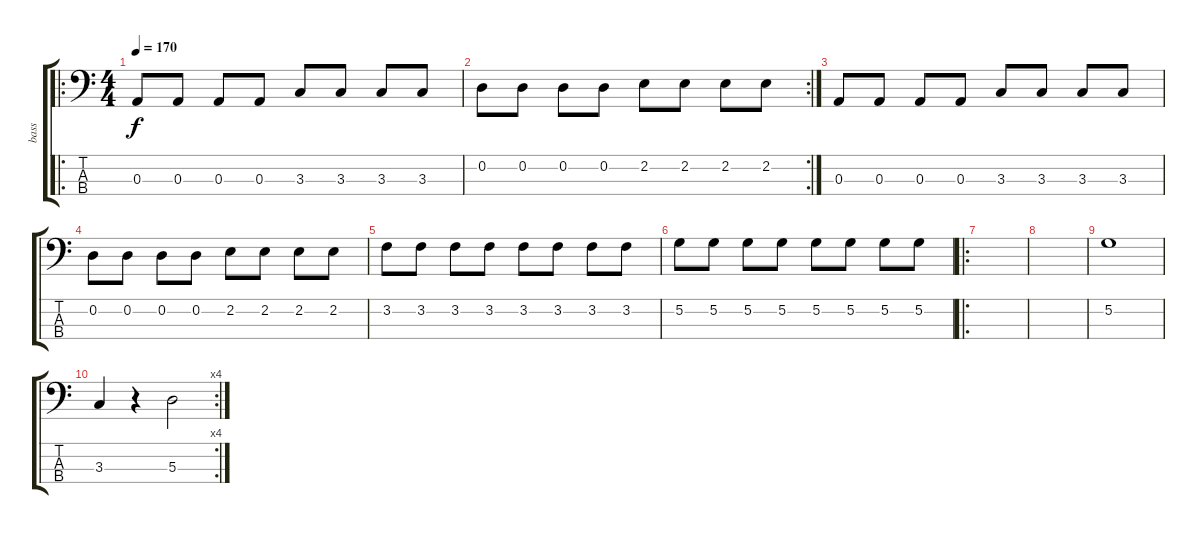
\track ("bass" "bass") {instrument electricbasspick}
\staff {score tabs}
\tuning (G2 D2 A1 E1) {hide}
\ro
\ts (4 4)
\tempo 170
\clef f4
\ks c
0.3.8{dy f} 0.3.8 0.3.8 0.3.8 3.3.8 3.3.8 3.3.8 3.3.8 |
\rc 2
0.2.8 0.2.8 0.2.8 0.2.8 2.2.8 2.2.8 2.2.8 2.2.8 |
0.3.8 0.3.8 0.3.8 0.3.8 3.3.8 3.3.8 3.3.8 3.3.8 |
0.2.8 0.2.8 0.2.8 0.2.8 2.2.8 2.2.8 2.2.8 2.2.8 |
3.2.8 3.2.8 3.2.8 3.2.8 3.2.8 3.2.8 3.2.8 3.2.8 |
5.2.8 5.2.8 5.2.8 5.2.8 5.2.8 5.2.8 5.2.8 5.2.8 |
\ro
|
|
5.2.1 |
\rc 4
3.3.4 r.4 5.3.2
